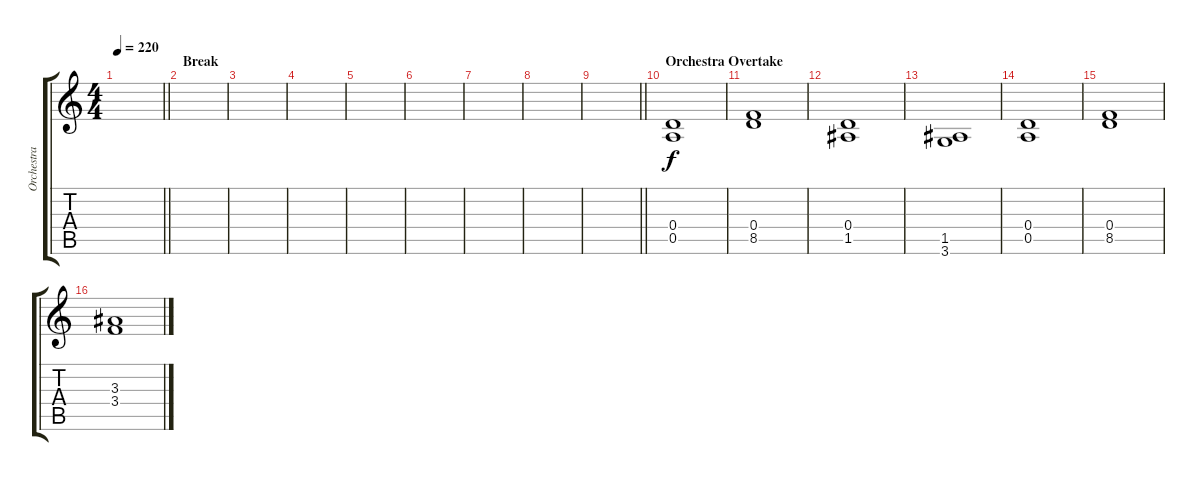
\track ("Orchestra Bass" "Orchestra ") {instrument contrabass}
\staff {score tabs}
\tuning (E4 B3 G3 D3 A2 E2) {hide}
\ts (4 4)
\tempo 220
\clef g2
\barLineRight lightlight
\ks c
|
\section ("" "Break")
|
|
|
|
|
|
|
\barLineRight lightlight
|
\section ("" "Orchestra Overtake")
(0.4 0.5).1 |
(0.4 8.5).1 |
(0.4 1.5).1 |
(1.5 3.6).1 |
(0.4 0.5).1 |
(0.4 8.5).1 |
(3.3 3.4).1
